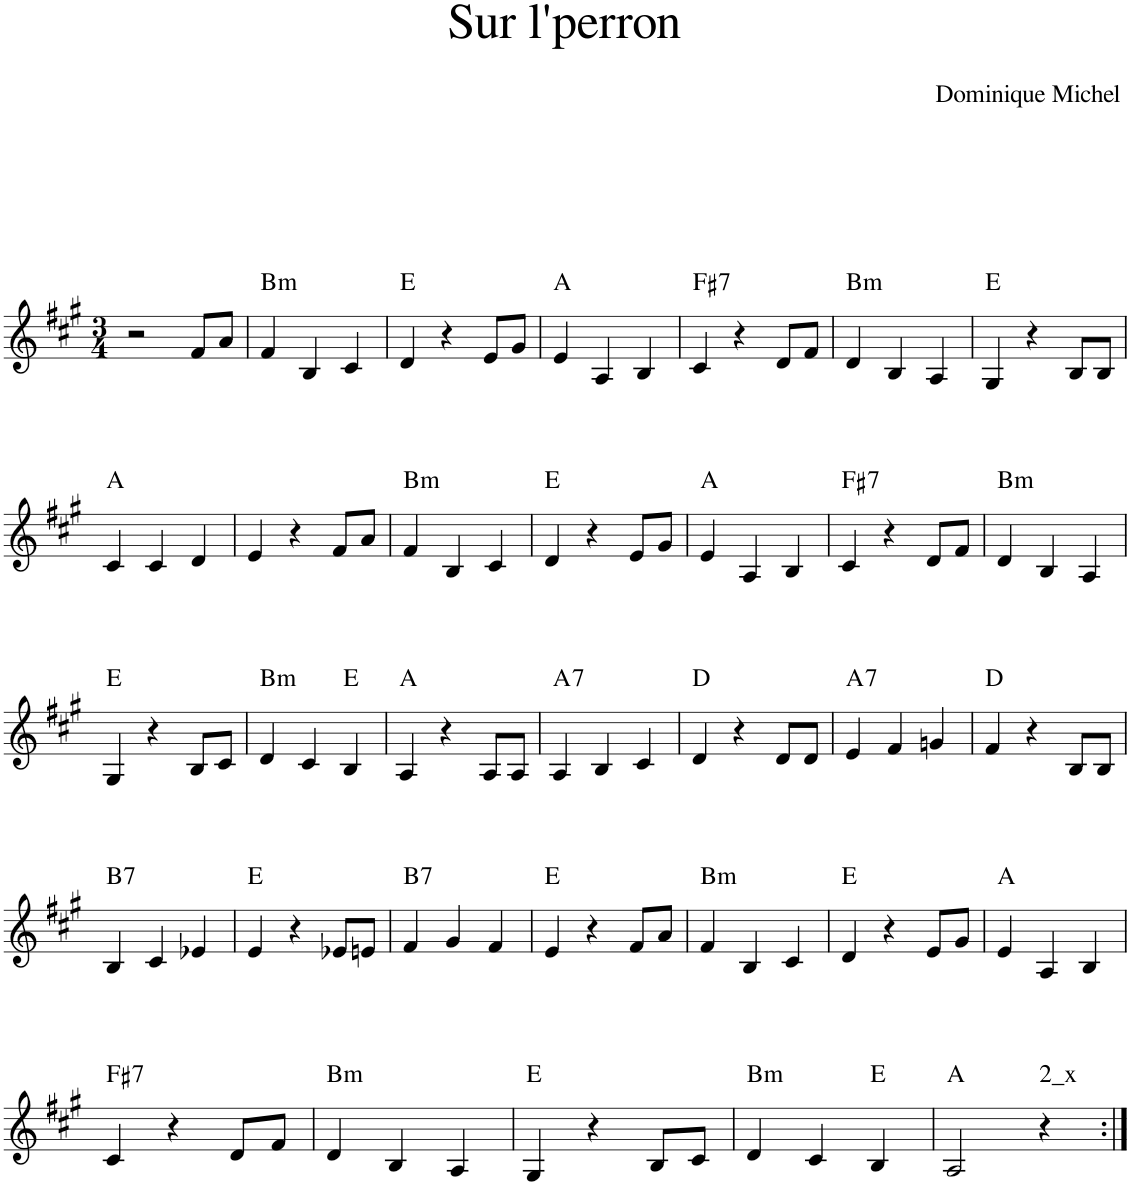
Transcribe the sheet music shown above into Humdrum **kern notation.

**kern	**harte
*part1	*part1
*staff1	*
*I"Piano	*
*I'Pno.	*
*clefG2	*
*k[f#c#g#]	*
*M3/4	*
=1	=1
2r	.
8f#/L	.
8a/J	.
=2	=2
!	!LO:H:kt=m
4f#/	B:min
4B/	.
4c#/	.
=3	=3
4d/	E:maj
4r	.
8e/L	.
8g#/J	.
=4	=4
4e/	A:maj
4A/	.
4B/	.
=5	=5
!	!LO:H:kt=7
4c#/	F#:7
4r	.
8d/L	.
8f#/J	.
=6	=6
!	!LO:H:kt=m
4d/	B:min
4B/	.
4A/	.
=7	=7
4G#/	E:maj
4r	.
8B/L	.
8B/J	.
!!LO:LB:g=z
=8	=8
4c#/	A:maj
4c#/	.
4d/	.
=9	=9
4e/	.
4r	.
8f#/L	.
8a/J	.
=10	=10
!	!LO:H:kt=m
4f#/	B:min
4B/	.
4c#/	.
=11	=11
4d/	E:maj
4r	.
8e/L	.
8g#/J	.
=12	=12
4e/	A:maj
4A/	.
4B/	.
=13	=13
!	!LO:H:kt=7
4c#/	F#:7
4r	.
8d/L	.
8f#/J	.
=14	=14
!	!LO:H:kt=m
4d/	B:min
4B/	.
4A/	.
!!LO:LB:g=z
=15	=15
4G#/	E:maj
4r	.
8B/L	.
8c#/J	.
=16	=16
!	!LO:H:kt=m
4d/	B:min
4c#/	.
4B/	E:maj
=17	=17
4A/	A:maj
4r	.
8A/L	.
8A/J	.
=18	=18
!	!LO:H:kt=7
4A/	A:7
4B/	.
4c#/	.
=19	=19
4d/	D:maj
4r	.
8d/L	.
8d/J	.
=20	=20
!	!LO:H:kt=7
4e/	A:7
4f#/	.
4gn/	.
=21	=21
4f#/	D:maj
4r	.
8B/L	.
8B/J	.
!!LO:LB:g=z
=22	=22
!	!LO:H:kt=7
4B/	B:7
4c#/	.
4e-X/	.
=23	=23
4e/	E:maj
4r	.
8e-X/L	.
8en/J	.
=24	=24
!	!LO:H:kt=7
4f#/	B:7
4g#/	.
4f#/	.
=25	=25
4e/	E:maj
4r	.
8f#/L	.
8a/J	.
=26	=26
!	!LO:H:kt=m
4f#/	B:min
4B/	.
4c#/	.
=27	=27
4d/	E:maj
4r	.
8e/L	.
8g#/J	.
=28	=28
4e/	A:maj
4A/	.
4B/	.
!!LO:LB:g=z
=29	=29
!	!LO:H:kt=7
4c#/	F#:7
4r	.
8d/L	.
8f#/J	.
=30	=30
!	!LO:H:kt=m
4d/	B:min
4B/	.
4A/	.
=31	=31
4G#/	E:maj
4r	.
8B/L	.
8c#/J	.
=32	=32
!	!LO:H:kt=m
4d/	B:min
4c#/	.
4B/	E:maj
=33	=33
2A/	A:maj
!	!LO:H:kt=2_x
4r	N
=:|!	=:|!
*-	*-
